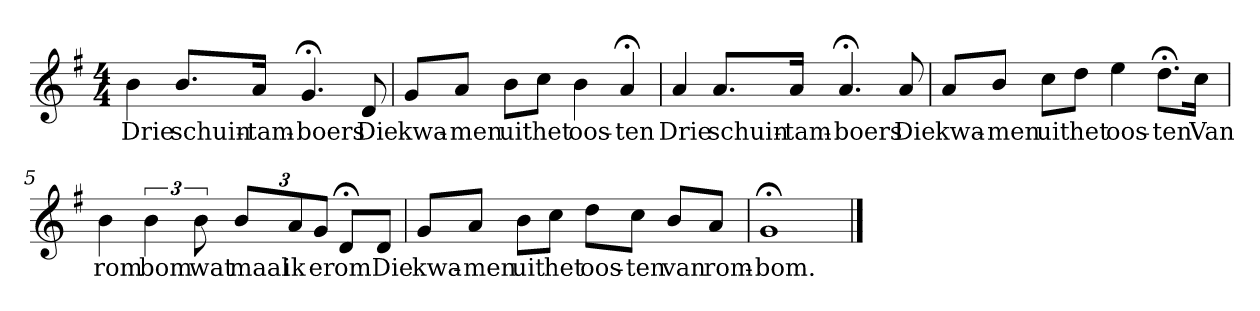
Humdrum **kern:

**kern	**text
*part1	*part1
*staff1	*staff1
*k[f#]	*
*G:	*
*M4/4	*
*MM120	*
=1	=1
4b	Drie
8.bL	schuin-
16aJk	-tam-
4.g;<	-boers
8d	Die
=2	=2
8gL	kwa-
8aJ	-men
8bL	uit
8ccJ	het
4b	oos-
4a;<	-ten
=3	=3
4a	Drie
8.aL	schuin-
16aJk	-tam-
4.a;<	-boers
8a	Die
=4	=4
8aL	kwa-
8bJ	-men
8ccL	uit
8ddJ	het
4ee	oos-
8.dd;<L	-ten
16ccJk	Van
=5	=5
4b	rom
6b	bom
12b	wat
12bL	maal
12a	ik
12gJ	er
8d;<L	om
8dJ	Die
=6	=6
8gL	kwa-
8aJ	-men
8bL	uit
8ccJ	het
8ddL	oos-
8ccJ	-ten
8bL	van
8aJ	rom-
=7	=7
1g;<	-bom.
==	==
*-	*-
